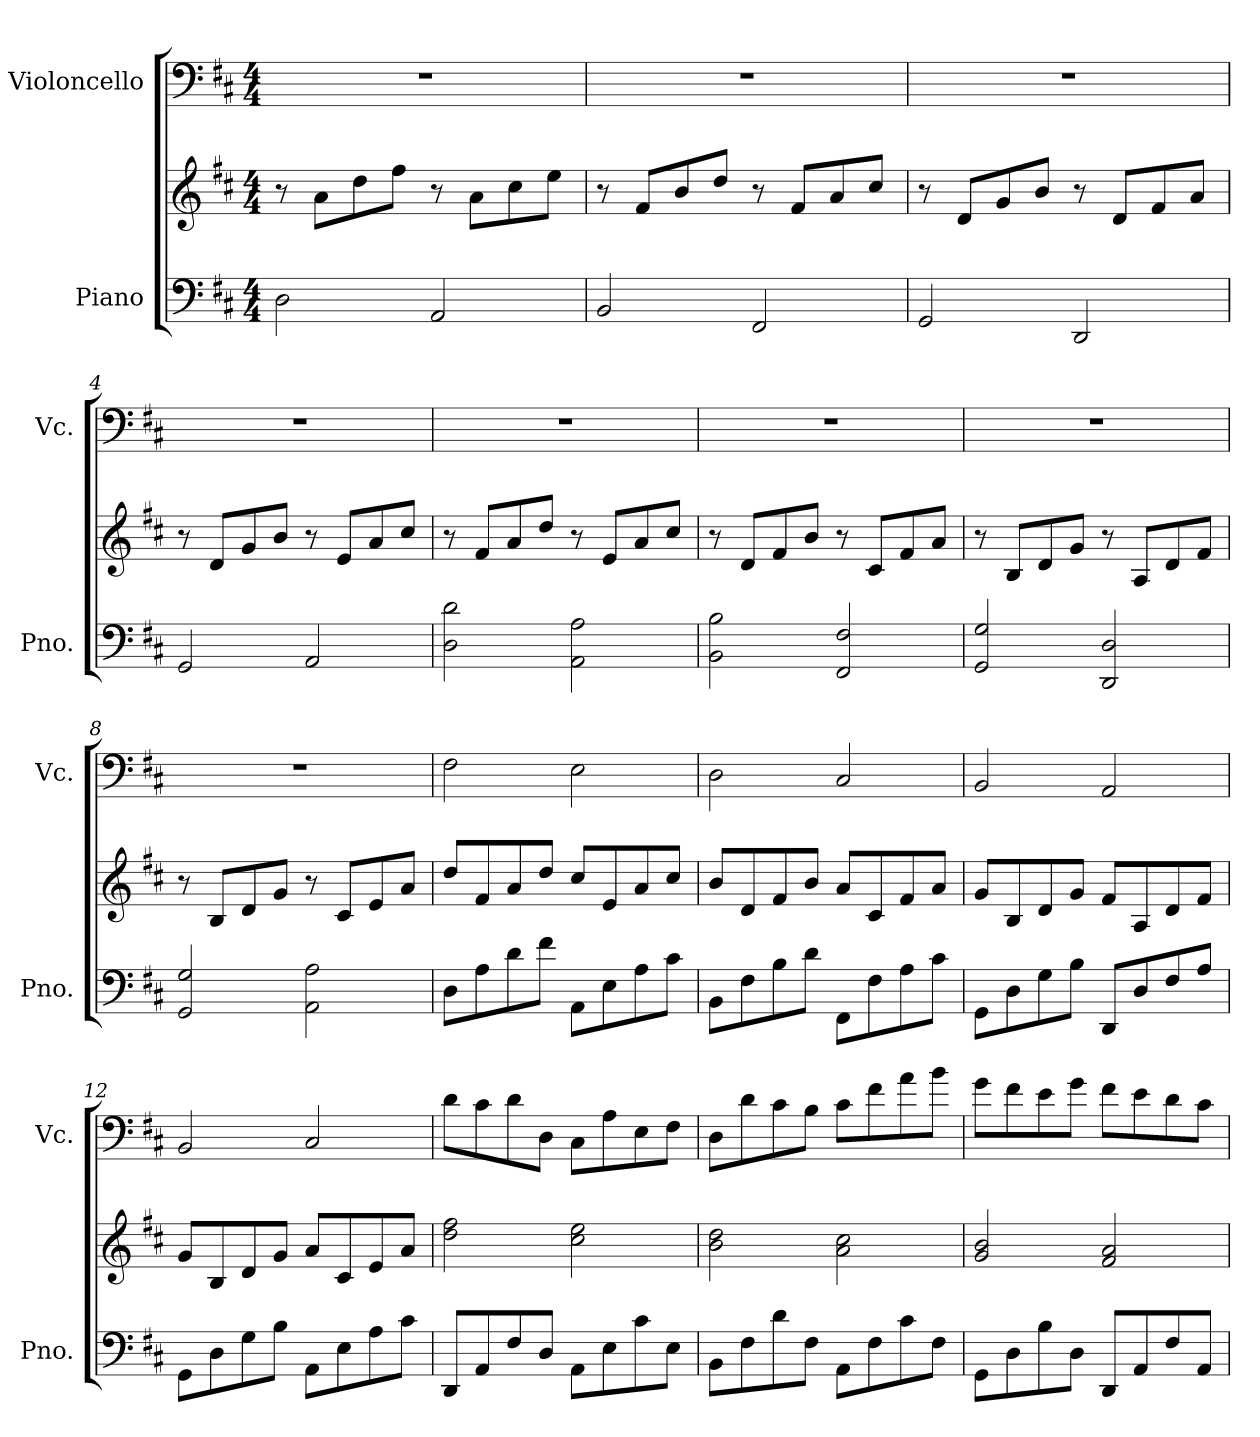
**kern	**kern	**kern
*part2	*part2	*part1
*staff3	*staff2	*staff1
*I"Piano	*	*I"Violoncello
*I'Pno.	*	*I'Vc.
*clefF4	*clefG2	*clefF4
*k[f#c#]	*k[f#c#]	*k[f#c#]
*M4/4	*M4/4	*M4/4
=1	=1	=1
2D\	8r	1r
.	8a\L	.
.	8dd\	.
.	8ff#\J	.
2AA/	8r	.
.	8a\L	.
.	8cc#\	.
.	8ee\J	.
=2	=2	=2
2BB/	8r	1r
.	8f#/L	.
.	8b/	.
.	8dd/J	.
2FF#/	8r	.
.	8f#/L	.
.	8a/	.
.	8cc#/J	.
=3	=3	=3
2GG/	8r	1r
.	8d/L	.
.	8g/	.
.	8b/J	.
2DD/	8r	.
.	8d/L	.
.	8f#/	.
.	8a/J	.
=4	=4	=4
2GG/	8r	1r
.	8d/L	.
.	8g/	.
.	8b/J	.
2AA/	8r	.
.	8e/L	.
.	8a/	.
.	8cc#/J	.
=5	=5	=5
2D\ 2d\	8r	1r
.	8f#/L	.
.	8a/	.
.	8dd/J	.
2AA\ 2A\	8r	.
.	8e/L	.
.	8a/	.
.	8cc#/J	.
=6	=6	=6
2BB\ 2B\	8r	1r
.	8d/L	.
.	8f#/	.
.	8b/J	.
2FF#/ 2F#/	8r	.
.	8c#/L	.
.	8f#/	.
.	8a/J	.
!!LO:LB:g=z
=7	=7	=7
2GG/ 2G/	8r	1r
.	8B/L	.
.	8d/	.
.	8g/J	.
2DD/ 2D/	8r	.
.	8A/L	.
.	8d/	.
.	8f#/J	.
=8	=8	=8
2GG/ 2G/	8r	1r
.	8B/L	.
.	8d/	.
.	8g/J	.
2AA\ 2A\	8r	.
.	8c#/L	.
.	8e/	.
.	8a/J	.
=9	=9	=9
8D\L	8dd/L	2F#\
8A\	8f#/	.
8d\	8a/	.
8f#\J	8dd/J	.
8AA\L	8cc#/L	2E\
8E\	8e/	.
8A\	8a/	.
8c#\J	8cc#/J	.
=10	=10	=10
8BB\L	8b/L	2D\
8F#\	8d/	.
8B\	8f#/	.
8d\J	8b/J	.
8FF#\L	8a/L	2C#/
8F#\	8c#/	.
8A\	8f#/	.
8c#\J	8a/J	.
=11	=11	=11
8GG\L	8g/L	2BB/
8D\	8B/	.
8G\	8d/	.
8B\J	8g/J	.
8DD/L	8f#/L	2AA/
8D/	8A/	.
8F#/	8d/	.
8A/J	8f#/J	.
=12	=12	=12
8GG\L	8g/L	2BB/
8D\	8B/	.
8G\	8d/	.
8B\J	8g/J	.
8AA\L	8a/L	2C#/
8E\	8c#/	.
8A\	8e/	.
8c#\J	8a/J	.
!!LO:LB:g=z
=13	=13	=13
8DD/L	2dd\ 2ff#\	8d\L
8AA/	.	8c#\
8F#/	.	8d\
8D/J	.	8D\J
8AA\L	2cc#\ 2ee\	8C#\L
8E\	.	8A\
8c#\	.	8E\
8E\J	.	8F#\J
=14	=14	=14
8BB\L	2b\ 2dd\	8D\L
8F#\	.	8d\
8d\	.	8c#\
8F#\J	.	8B\J
8AA\L	2a\ 2cc#\	8c#\L
8F#\	.	8f#\
8c#\	.	8a\
8F#\J	.	8b\J
=15	=15	=15
8GG\L	2g/ 2b/	8g\L
8D\	.	8f#\
8B\	.	8e\
8D\J	.	8g\J
8DD/L	2f#/ 2a/	8f#\L
8AA/	.	8e\
8F#/	.	8d\
8AA/J	.	8c#\J
=	=	=
*-	*-	*-
